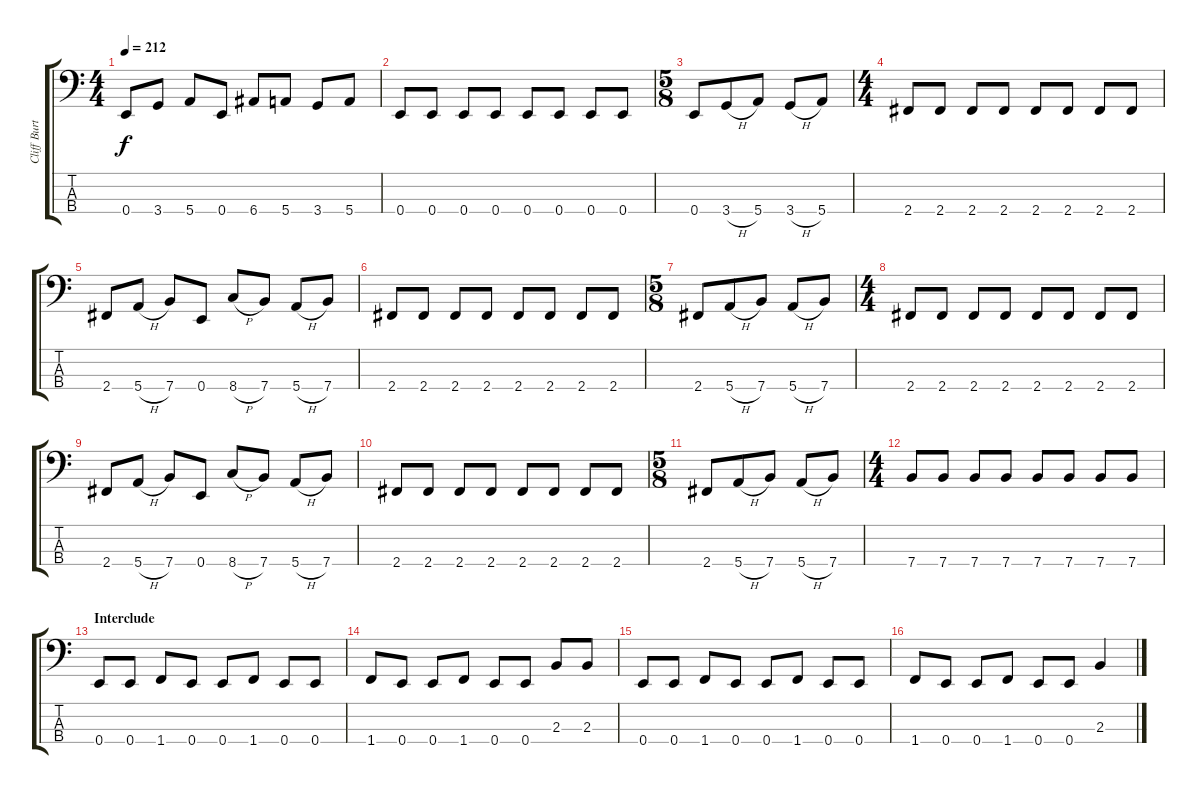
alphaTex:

\track ("Cliff Burton (Bass)" "Cliff Burt") {instrument electricbassfinger}
\staff {score tabs}
\tuning (G2 D2 A1 E1) {hide}
\ts (4 4)
\tempo 212
\clef f4
\ks c
0.4.8{dy f} 3.4.8 5.4.8 0.4.8 6.4.8 5.4.8 3.4.8 5.4.8 |
0.4.8 0.4.8 0.4.8 0.4.8 0.4.8 0.4.8 0.4.8 0.4.8 |
\ts (5 8)
0.4.8 3.4{h}.8 5.4.8 3.4{h}.8 5.4.8 |
\ts (4 4)
2.4.8 2.4.8 2.4.8 2.4.8 2.4.8 2.4.8 2.4.8 2.4.8 |
2.4.8 5.4{h}.8 7.4.8 0.4.8 8.4{h}.8 7.4.8 5.4{h}.8 7.4.8 |
2.4.8 2.4.8 2.4.8 2.4.8 2.4.8 2.4.8 2.4.8 2.4.8 |
\ts (5 8)
2.4.8 5.4{h}.8 7.4.8 5.4{h}.8 7.4.8 |
\ts (4 4)
2.4.8 2.4.8 2.4.8 2.4.8 2.4.8 2.4.8 2.4.8 2.4.8 |
2.4.8 5.4{h}.8 7.4.8 0.4.8 8.4{h}.8 7.4.8 5.4{h}.8 7.4.8 |
2.4.8 2.4.8 2.4.8 2.4.8 2.4.8 2.4.8 2.4.8 2.4.8 |
\ts (5 8)
2.4.8 5.4{h}.8 7.4.8 5.4{h}.8 7.4.8 |
\ts (4 4)
7.4.8 7.4.8 7.4.8 7.4.8 7.4.8 7.4.8 7.4.8 7.4.8 |
\section ("" "Interclude")
0.4.8 0.4.8 1.4.8 0.4.8 0.4.8 1.4.8 0.4.8 0.4.8 |
1.4.8 0.4.8 0.4.8 1.4.8 0.4.8 0.4.8 2.3.8 2.3.8 |
0.4.8 0.4.8 1.4.8 0.4.8 0.4.8 1.4.8 0.4.8 0.4.8 |
1.4.8 0.4.8 0.4.8 1.4.8 0.4.8 0.4.8 2.3.4
